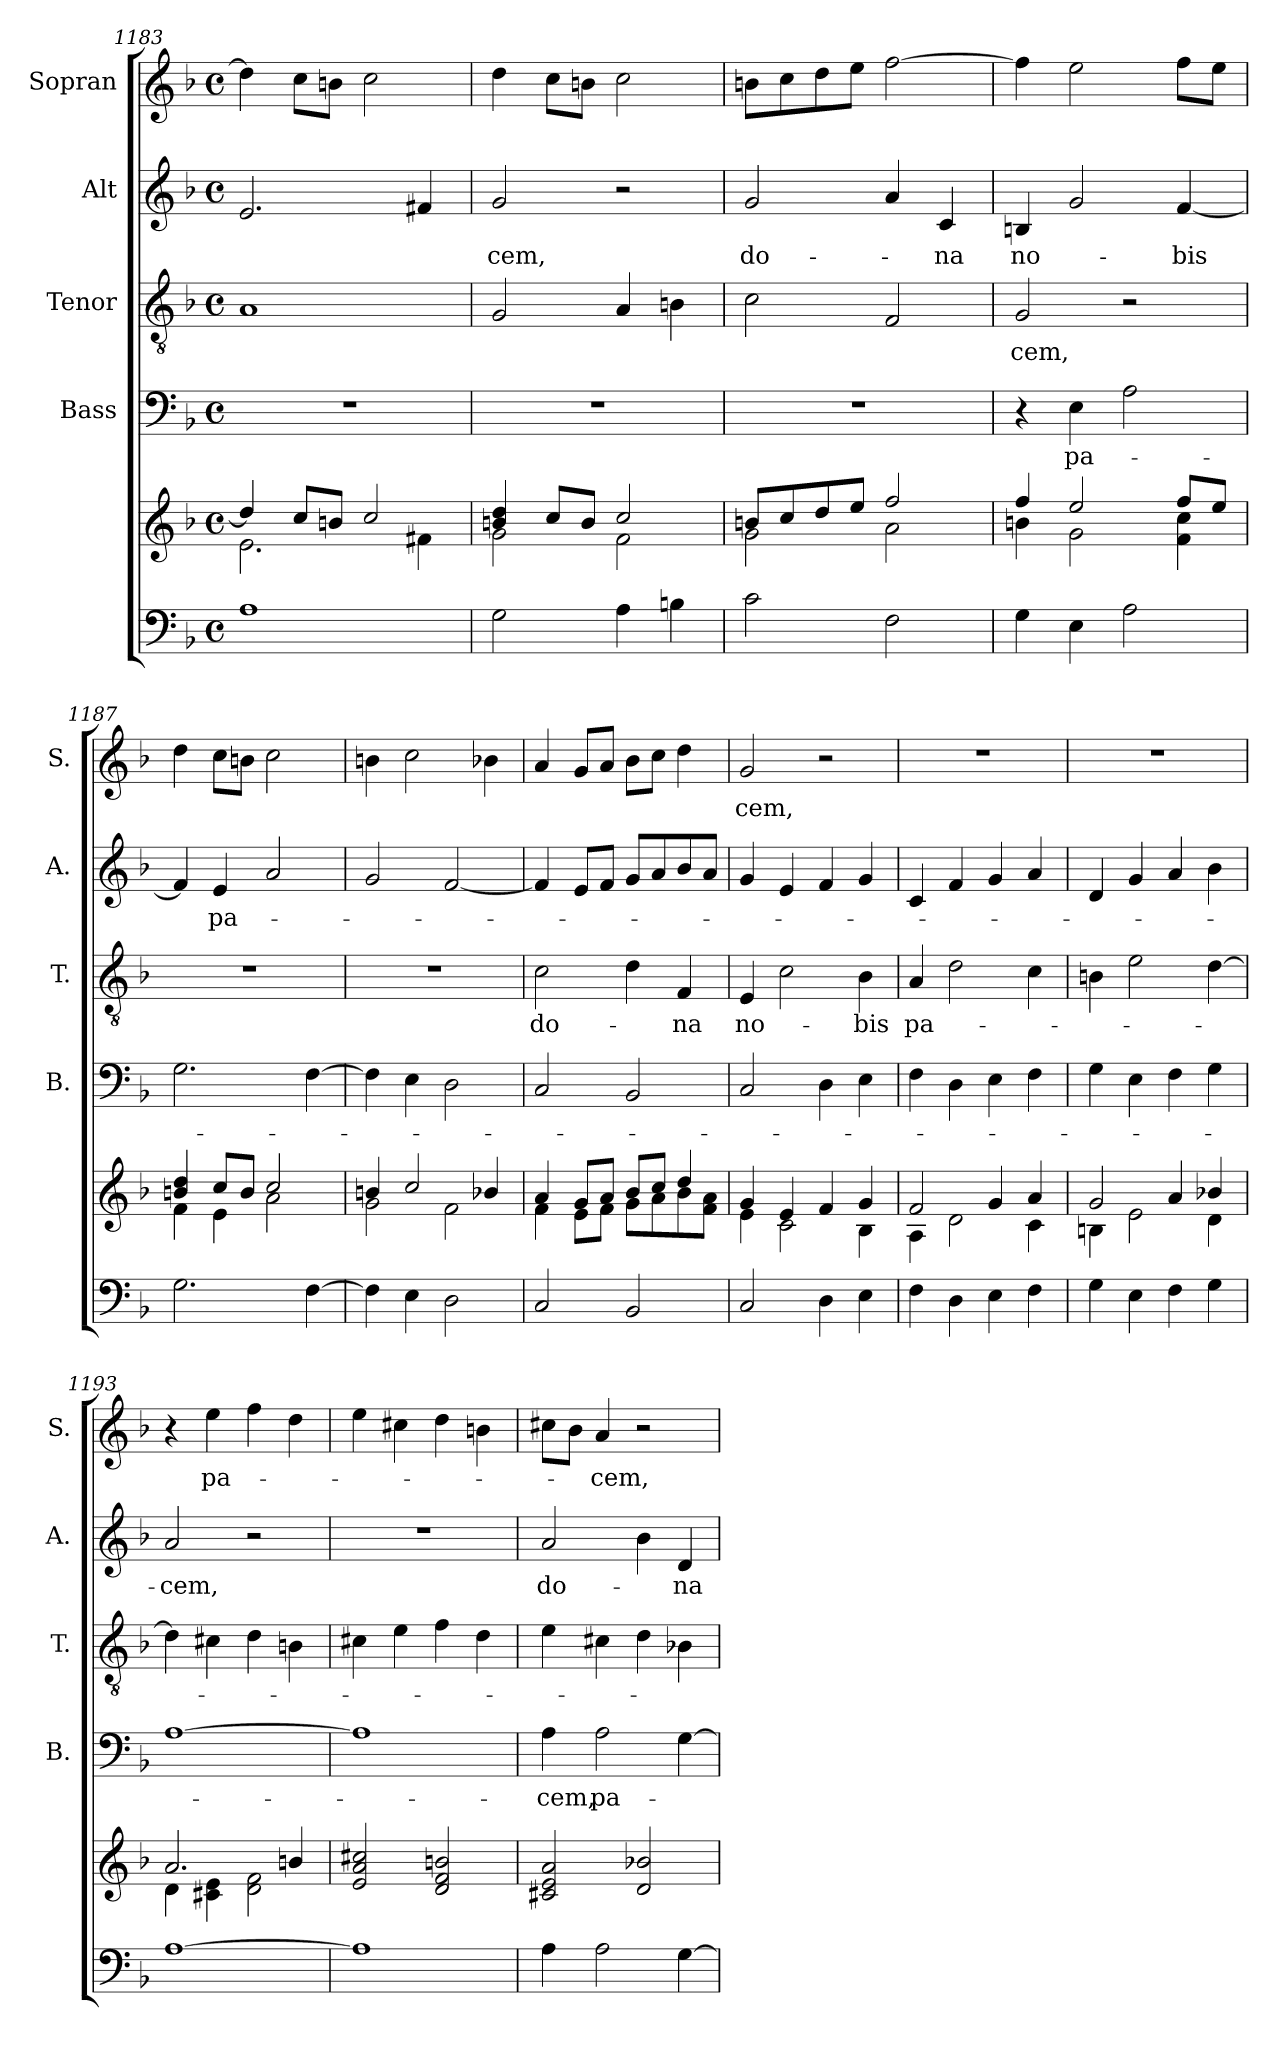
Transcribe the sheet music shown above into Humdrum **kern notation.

**kern	**kern	**kern	**text	**kern	**text	**kern	**text	**kern	**text
*part5	*part5	*part4	*part4	*part3	*part3	*part2	*part2	*part1	*part1
*staff6	*staff5	*staff4	*staff4	*staff3	*staff3	*staff2	*staff2	*staff1	*staff1
*	*	*I"Bass	*	*I"Tenor	*	*I"Alt	*	*I"Sopran	*
*	*	*I'B.	*	*I'T.	*	*I'A.	*	*I'S.	*
*clefF4	*clefG2	*clefF4	*	*clefGv2	*	*clefG2	*	*clefG2	*
*k[b-]	*k[b-]	*k[b-]	*	*k[b-]	*	*k[b-]	*	*k[b-]	*
*F:	*F:	*F:	*	*F:	*	*F:	*	*F:	*
*M4/4	*M4/4	*M4/4	*	*M4/4	*	*M4/4	*	*M4/4	*
*met(c)	*met(c)	*met(c)	*	*met(c)	*	*met(c)	*	*met(c)	*
=1183	=1183	=1183	=1183	=1183	=1183	=1183	=1183	=1183	=1183
*	*^	*	*	*	*	*	*	*	*
1A	4dd/]	2.e\	1r	.	1A	.	2.e/	.	4dd\]	.
.	8cc/L	.	.	.	.	.	.	.	8cc\L	.
.	8bn/J	.	.	.	.	.	.	.	8bn\J	.
.	2cc/	.	.	.	.	.	.	.	2cc\	.
.	.	4f#X\	.	.	.	.	4f#X/	.	.	.
=1184	=1184	=1184	=1184	=1184	=1184	=1184	=1184	=1184	=1184	=1184
!	!	!	!	!	!	!	!	!LO:LY:b	!	!
2G\	4bn/ 4dd/	2g\	1r	.	2G/	.	2g/	-cem,	4dd\	.
.	8cc/L	.	.	.	.	.	.	.	8cc\L	.
.	8b/J	.	.	.	.	.	.	.	8bn\J	.
4A\	2cc/	2f\	.	.	4A/	.	2r	.	2cc\	.
4Bn\	.	.	.	.	4Bn\	.	.	.	.	.
=1185	=1185	=1185	=1185	=1185	=1185	=1185	=1185	=1185	=1185	=1185
!	!	!	!	!	!	!	!	!LO:LY:b	!	!
2c\	8bn/L	2g\	1r	.	2c\	.	2g/	do-	8bn\L	.
.	8cc/	.	.	.	.	.	.	.	8cc\	.
.	8dd/	.	.	.	.	.	.	.	8dd\	.
.	8ee/J	.	.	.	.	.	.	.	8ee\J	.
2F\	2ff/	2a\	.	.	2F/	.	4a/	.	[2ff\	.
!	!	!	!	!	!	!	!	!LO:LY:b	!	!
.	.	.	.	.	.	.	4c/	-na	.	.
=1186	=1186	=1186	=1186	=1186	=1186	=1186	=1186	=1186	=1186	=1186
!	!	!	!	!	!	!LO:LY:b	!	!LO:LY:b	!	!
4G\	4ff/	4bn\	4r	.	2G/	-cem,	4Bn/	no-	4ff\]	.
!	!	!	!	!LO:LY:b	!	!	!	!	!	!
4E\	2ee/	2g\	4E\	pa-	.	.	2g/	.	2ee\	.
2A\	.	.	2A\	.	2r	.	.	.	.	.
!	!	!	!	!	!	!	!	!LO:LY:b	!	!
.	8ff/L	4f\ 4cc\	.	.	.	.	[4f/	-bis	8ff\L	.
.	8ee/J	.	.	.	.	.	.	.	8ee\J	.
!!LO:LB:g=z
=1187	=1187	=1187	=1187	=1187	=1187	=1187	=1187	=1187	=1187	=1187
2.G\	4bn/ 4dd/	4f\	2.G\	.	1r	.	4f/]	.	4dd\	.
!	!	!	!	!	!	!	!	!LO:LY:b	!	!
.	8cc/L	4e\	.	.	.	.	4e/	pa-	8cc\L	.
.	8b/J	.	.	.	.	.	.	.	8bn\J	.
.	2cc/	2a\	.	.	.	.	2a/	.	2cc\	.
[4F\	.	.	[4F\	.	.	.	.	.	.	.
=1188	=1188	=1188	=1188	=1188	=1188	=1188	=1188	=1188	=1188	=1188
4F\]	4bn/	2g\	4F\]	.	1r	.	2g/	.	4bn\	.
4E\	2cc/	.	4E\	.	.	.	.	.	2cc\	.
2D\	.	2f\	2D\	.	.	.	[2f/	.	.	.
.	4b-X/	.	.	.	.	.	.	.	4b-X\	.
=1189	=1189	=1189	=1189	=1189	=1189	=1189	=1189	=1189	=1189	=1189
!	!	!	!	!	!	!LO:LY:b	!	!	!	!
2C/	4a/	4f\	2C/	.	2c\	do-	4f/]	.	4a/	.
.	8g/L	8e\L	.	.	.	.	8e/L	.	8g/L	.
.	8a/J	8f\J	.	.	.	.	8f/J	.	8a/J	.
2BB-/	8b-/L	8g\L	2BB-/	.	4d\	.	8g/L	.	8b-\L	.
.	8cc/J	8a\	.	.	.	.	8a/	.	8cc\J	.
!	!	!	!	!	!	!LO:LY:b	!	!	!	!
.	4dd/	8b-\	.	.	4F/	-na	8b-/	.	4dd\	.
.	.	8f\ 8a\J	.	.	.	.	8a/J	.	.	.
=1190	=1190	=1190	=1190	=1190	=1190	=1190	=1190	=1190	=1190	=1190
!	!	!	!	!	!	!LO:LY:b	!	!	!	!LO:LY:b
2C/	4g/	4e\	2C/	.	4E/	no-	4g/	.	2g/	-cem,
.	4e/	2c\	.	.	2c\	.	4e/	.	.	.
4D\	4f/	.	4D\	.	.	.	4f/	.	2r	.
!	!	!	!	!	!	!LO:LY:b	!	!	!	!
4E\	4g/	4B-\	4E\	.	4B-\	-bis	4g/	.	.	.
=1191	=1191	=1191	=1191	=1191	=1191	=1191	=1191	=1191	=1191	=1191
!	!	!	!	!	!	!LO:LY:b	!	!	!	!
4F\	2f/	4A\	4F\	.	4A/	pa-	4c/	.	1r	.
4D\	.	2d\	4D\	.	2d\	.	4f/	.	.	.
4E\	4g/	.	4E\	.	.	.	4g/	.	.	.
4F\	4a/	4c\	4F\	.	4c\	.	4a/	.	.	.
=1192	=1192	=1192	=1192	=1192	=1192	=1192	=1192	=1192	=1192	=1192
4G\	2g/	4Bn\	4G\	.	4Bn\	.	4d/	.	1r	.
4E\	.	2e\	4E\	.	2e\	.	4g/	.	.	.
4F\	4a/	.	4F\	.	.	.	4a/	.	.	.
4G\	4b-X/	4d\	4G\	.	[4d\	.	4b-\	.	.	.
!!LO:PB:g=z
=1193	=1193	=1193	=1193	=1193	=1193	=1193	=1193	=1193	=1193	=1193
!	!	!	!	!	!	!	!	!LO:LY:b	!	!
[1A	2.a/	4d\	[1A	.	4d\]	.	2a/	-cem,	4r	.
!	!	!	!	!	!	!	!	!	!	!LO:LY:b
.	.	4c#X\ 4e\	.	.	4c#X\	.	.	.	4ee\	pa-
.	.	2d\ 2f\	.	.	4d\	.	2r	.	4ff\	.
.	4bn/	.	.	.	4Bn\	.	.	.	4dd\	.
*	*v	*v	*	*	*	*	*	*	*	*
=1194	=1194	=1194	=1194	=1194	=1194	=1194	=1194	=1194	=1194
1A]	2e/ 2a/ 2cc#X/	1A]	.	4c#X\	.	1r	.	4ee\	.
.	.	.	.	4e\	.	.	.	4cc#X\	.
.	2d/ 2f/ 2bn/	.	.	4f\	.	.	.	4dd\	.
.	.	.	.	4d\	.	.	.	4bn\	.
=1195	=1195	=1195	=1195	=1195	=1195	=1195	=1195	=1195	=1195
!	!	!	!LO:LY:b	!	!	!	!LO:LY:b	!	!
4A\	2c#X/ 2e/ 2a/	4A\	-cem,	4e\	.	2a/	do-	8cc#X\L	.
.	.	.	.	.	.	.	.	8b-\J	.
!	!	!	!LO:LY:b	!	!	!	!	!	!LO:LY:b
2A\	.	2A\	pa-	4c#X\	.	.	.	4a/	-cem,
.	2d/ 2b-X/	.	.	4d\	.	4b-\	.	2r	.
!	!	!	!	!	!	!	!LO:LY:b	!	!
[4G\	.	[4G\	.	4B-X\	.	4d/	-na	.	.
=	=	=	=	=	=	=	=	=	=
*-	*-	*-	*-	*-	*-	*-	*-	*-	*-
